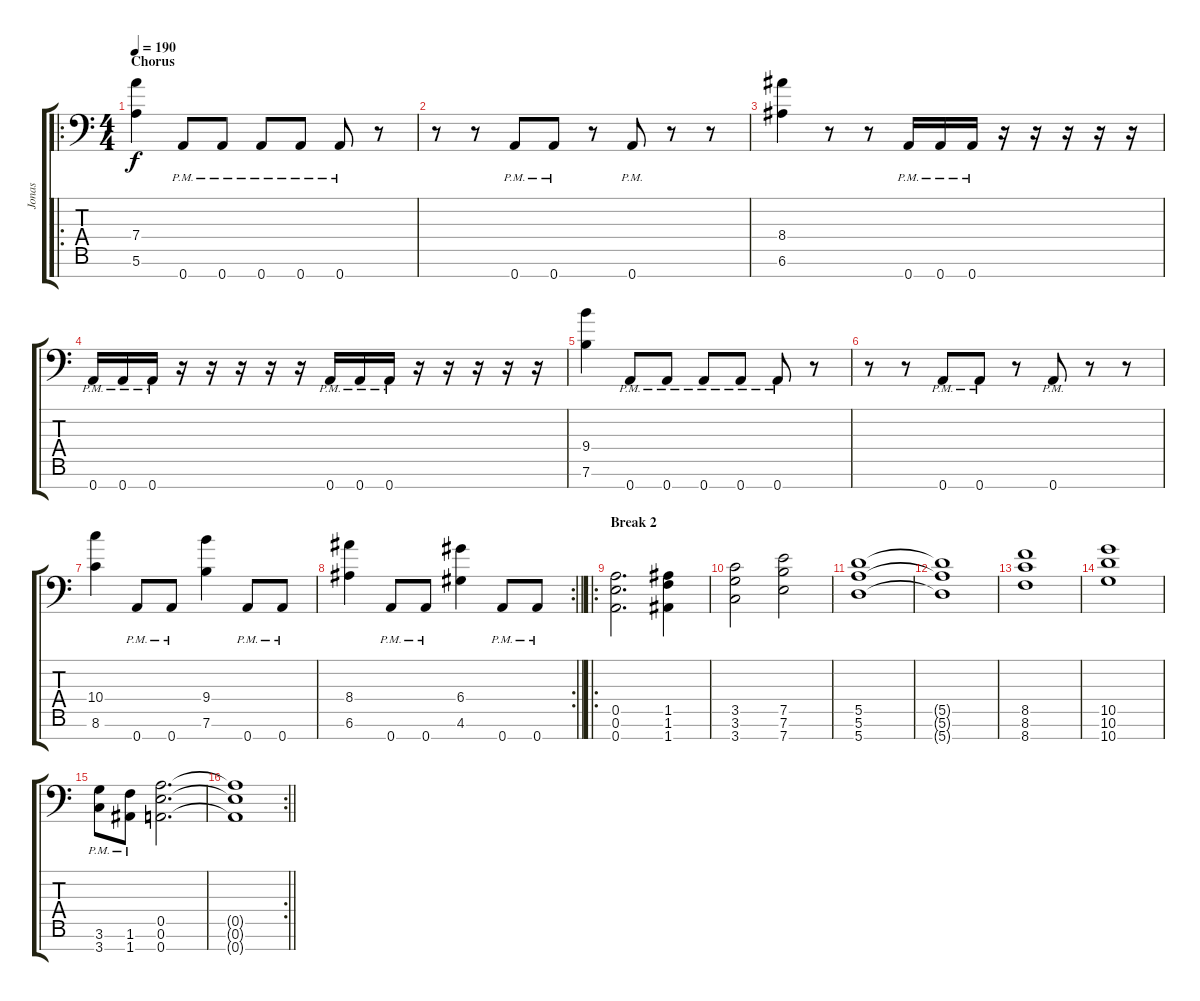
\track ("Jonas" "Jonas") {instrument distortionguitar}
\staff {score tabs}
\tuning (E4 B3 G3 D3 A2 E2 A1) {hide}
\ro
\ts (4 4)
\section ("" "Chorus")
\tempo 190
\clef f4
\ks c
(7.4 5.6).4{dy f} 0.7{pm}.8 0.7{pm}.8 0.7{pm}.8 0.7{pm}.8 0.7{pm}.8 r.8 |
r.8 r.8 0.7{pm}.8 0.7{pm}.8 r.8 0.7{pm}.8 r.8 r.8 |
(8.4 6.6).4 r.8 r.8 0.7{pm}.16 0.7{pm}.16 0.7{pm}.16 r.16 r.16 r.16 r.16 r.16 |
0.7{pm}.16 0.7{pm}.16 0.7{pm}.16 r.16 r.16 r.16 r.16 r.16 0.7{pm}.16 0.7{pm}.16 0.7{pm}.16 r.16 r.16 r.16 r.16 r.16 |
(9.4 7.6).4 0.7{pm}.8 0.7{pm}.8 0.7{pm}.8 0.7{pm}.8 0.7{pm}.8 r.8 |
r.8 r.8 0.7{pm}.8 0.7{pm}.8 r.8 0.7{pm}.8 r.8 r.8 |
(10.4 8.6).4 0.7{pm}.8 0.7{pm}.8 (9.4 7.6).4 0.7{pm}.8 0.7{pm}.8 |
\rc 2
\barLineRight lightlight
(8.4 6.6).4 0.7{pm}.8 0.7{pm}.8 (6.4 4.6).4 0.7{pm}.8 0.7{pm}.8 |
\ro
\section ("" "Break 2")
(0.5 0.6 0.7).2{d} (1.5 1.6 1.7).4 |
(3.5 3.6 3.7).2 (7.5 7.6 7.7).2 |
(5.5 5.6 5.7).1 |
(5.5{t} 5.6{t} 5.7{t}).1 |
(8.5 8.6 8.7).1 |
(10.5 10.6 10.7).1 |
(3.6{pm} 3.7{pm}).8 (1.6{pm} 1.7{pm}).8 (0.5 0.6 0.7).2{d} |
\rc 2
\barLineRight lightlight
(0.5{t} 0.6{t} 0.7{t}).1
